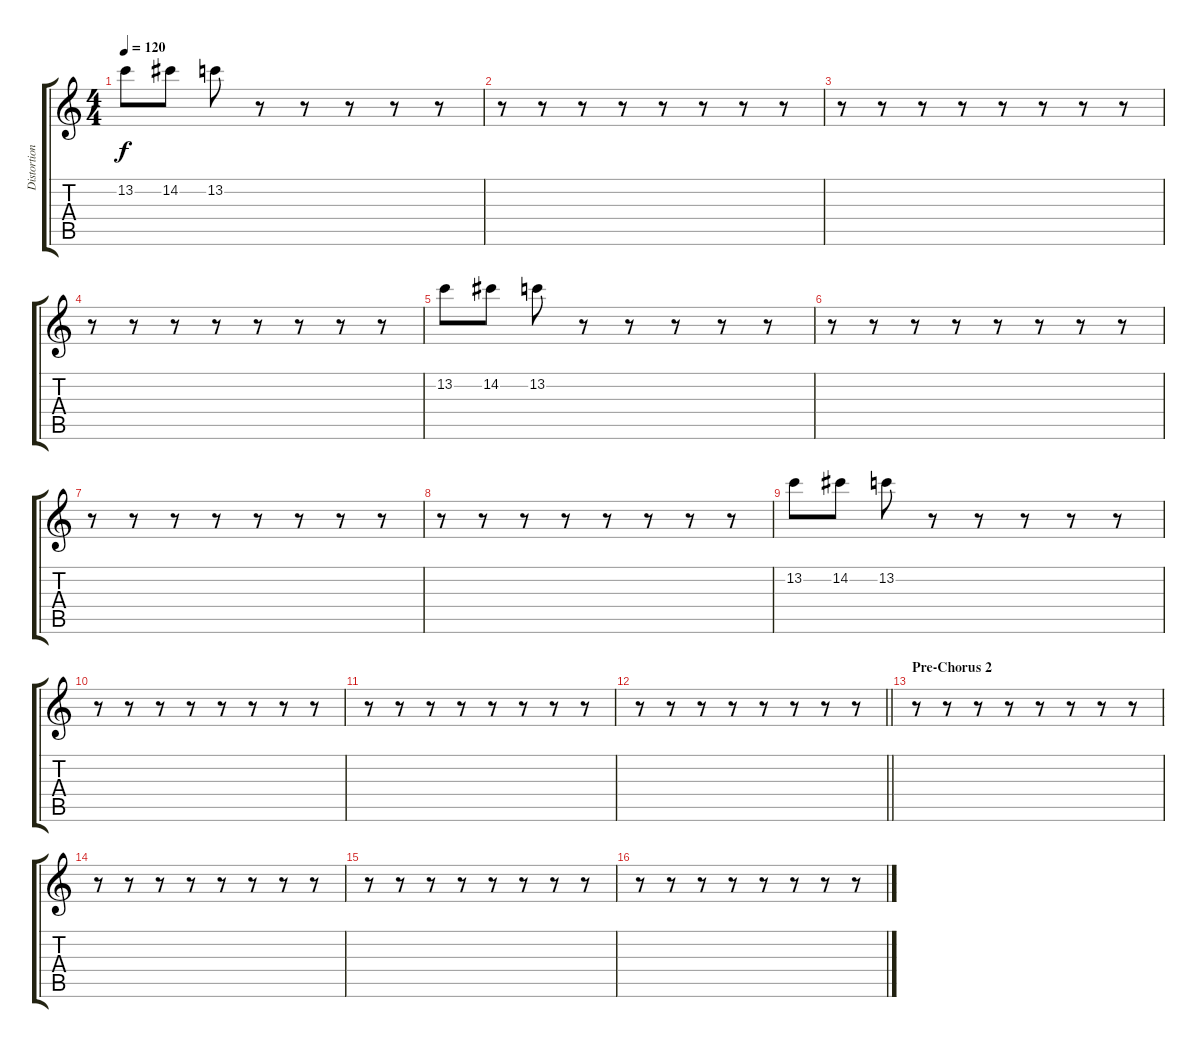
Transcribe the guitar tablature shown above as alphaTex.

\track ("Distortion 2" "Distortion") {instrument distortionguitar}
\staff {score tabs}
\tuning (E4 B3 G3 D3 A2 D2) {hide}
\ts (4 4)
\tempo 120
\clef g2
\ks c
13.2.8{dy f} 14.2.8 13.2.8 r.8 r.8 r.8 r.8 r.8 |
r.8 r.8 r.8 r.8 r.8 r.8 r.8 r.8 |
r.8 r.8 r.8 r.8 r.8 r.8 r.8 r.8 |
r.8 r.8 r.8 r.8 r.8 r.8 r.8 r.8 |
13.2.8 14.2.8 13.2.8 r.8 r.8 r.8 r.8 r.8 |
r.8 r.8 r.8 r.8 r.8 r.8 r.8 r.8 |
r.8 r.8 r.8 r.8 r.8 r.8 r.8 r.8 |
r.8 r.8 r.8 r.8 r.8 r.8 r.8 r.8 |
13.2.8 14.2.8 13.2.8 r.8 r.8 r.8 r.8 r.8 |
r.8 r.8 r.8 r.8 r.8 r.8 r.8 r.8 |
r.8 r.8 r.8 r.8 r.8 r.8 r.8 r.8 |
\barLineRight lightlight
r.8 r.8 r.8 r.8 r.8 r.8 r.8 r.8 |
\section ("" "Pre-Chorus 2")
r.8 r.8 r.8 r.8 r.8 r.8 r.8 r.8 |
r.8 r.8 r.8 r.8 r.8 r.8 r.8 r.8 |
r.8 r.8 r.8 r.8 r.8 r.8 r.8 r.8 |
r.8 r.8 r.8 r.8 r.8 r.8 r.8 r.8
